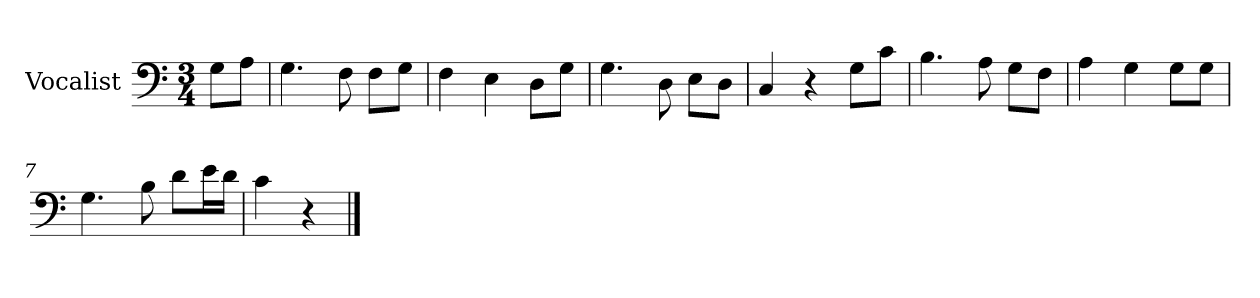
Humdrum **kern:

**kern
*part1
*staff1
*I"Vocalist
*k[]
*C:
*M3/4
=
8GL
8AJ
=1
4.G
8F
8FL
8GJ
=2
4F
4E
8DL
8GJ
=3
4.G
8D
8EL
8DJ
=4
4C
4r
8GL
8cJ
=5
4.B
8A
8GL
8FJ
=6
4A
4G
8GL
8GJ
=7
4.G
8B
8dL
16eL
16dJJ
=8
4c
4r
==
*-
